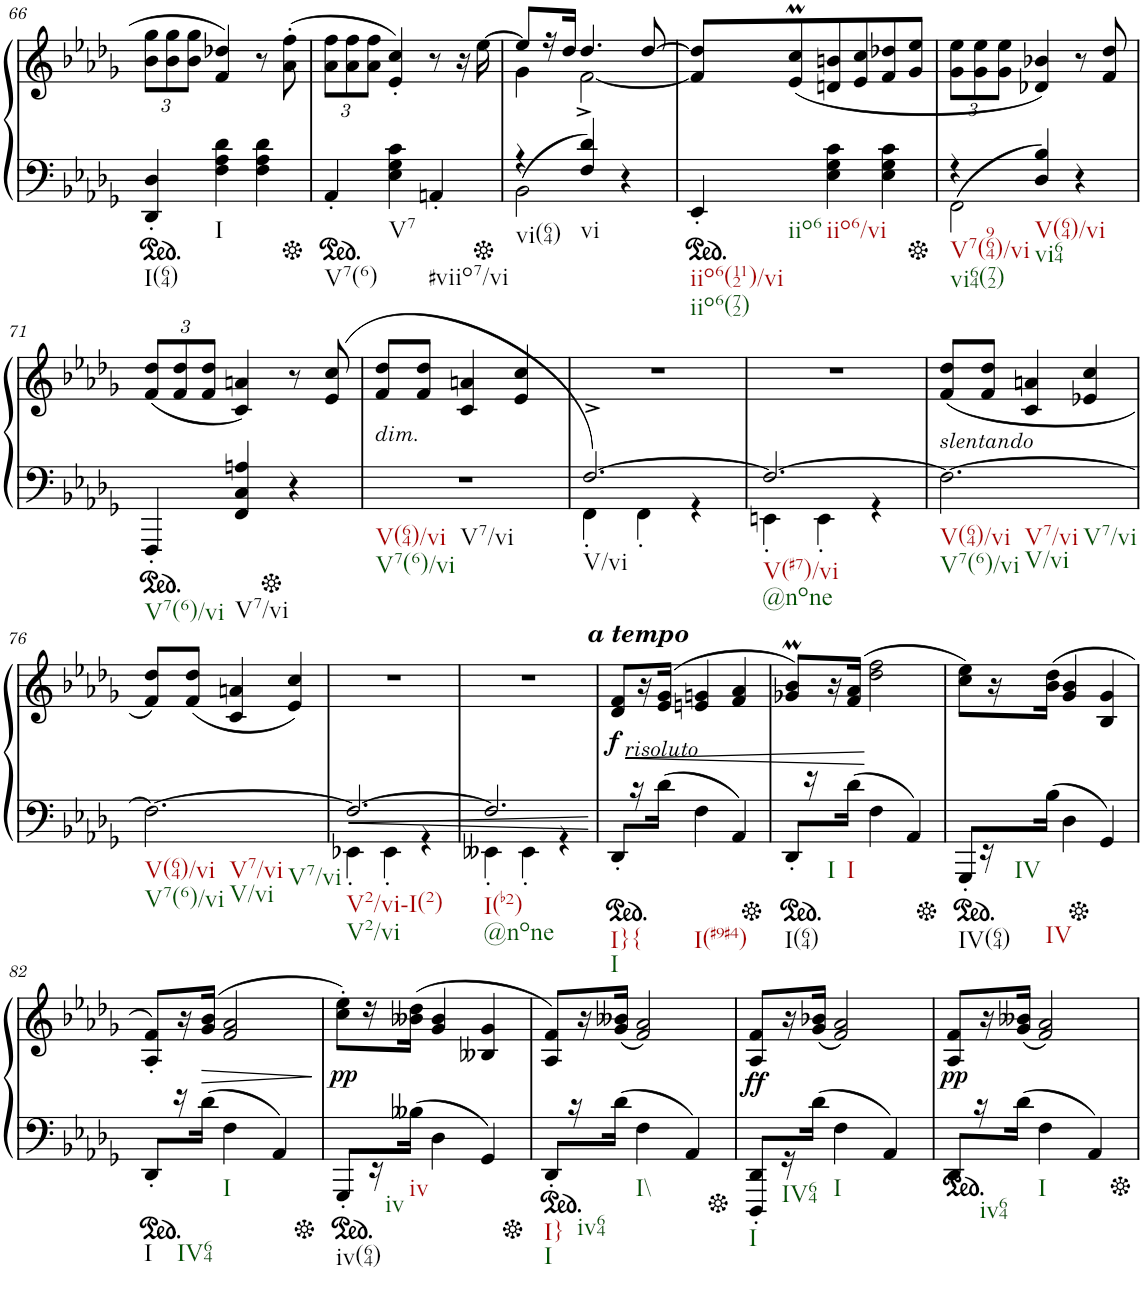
**kern	**dynam	**kern	**dynam
*part2	*part2	*part1	*part1
*staff2	*staff2	*staff1	*staff1
*I"piano	*	*I"piano	*
*I'Pno	*	*I'Pno	*
!!LO:PB:g=z
*clefF4	*	*clefG2	*
*k[b-e-a-d-g-]	*	*k[b-e-a-d-g-]	*
*M3/4	*	*M3/4	*
*ped	*	*	*
*	*	*Xbrackettup	*
=66	=66	=66	=66
!LO:TX:b:t=I(64)	!	!	!
4DD-/' 4D-/'	.	12b-\ 12gg-\L	.
.	.	12b-\ 12gg-\	.
.	.	12b-\ 12gg-\J	.
!LO:TX:b:t=I	!	!	!
4F\ 4A-\ 4d-\	.	4f/ 4dd-X/	.
4F\ 4A-\ 4d-\	.	8r	.
.	.	(8a-\' 8ff\'	.
=67	=67	=67	=67
*Xped	*	*	*
*ped	*	*	*
!LO:TX:b:t=V7(6)	!	!	!
4AA-'/	.	12a-\ 12ff\L	.
.	.	12a-\ 12ff\	.
.	.	12a-\ 12ff\J	.
!LO:TX:b:t=V7	!	!	!
4E-\ 4G-\ 4c\	.	4e-/' 4cc/')	.
!LO:TX:b:t=#viio7/vi	!	!	!
4AAn'/	.	8r	.
.	.	16r	.
.	.	[>16ee-\	.
=68	=68	=68	=68
*Xped	*	*	*
*^	*	*^	*
!LO:TX:b:t=vi(64)	!	!	!	!	!
4r	(>2BB-\	.	8ee-/L]	4g-\	.
.	.	.	16r	.	.
.	.	.	16dd-/JJ	.	.
!LO:TX:b:t=vi	!	!	!	!	!
(4F/ 4d-/	.	.	4.dd-/	[2f^\	.
4r	4ryy	.	.	.	.
.	.	.	[8dd-/	.	.
*v	*v	*	*	*	*
*	*	*v	*v	*
=69	=69	=69	=69
*ped	*	*	*
!LO:TX:b:t=iio6(112)/vi	!	!	!
!LO:TX:b:t=iio6(72)	!	!	!
!LO:TX:b:t=iio6	!	!	!
4EE-'/	.	8f/] 8dd-/]L	.
.	.	(<8e-/M 8cc/M	.
!LO:TX:b:t=iio6/vi	!	!	!
4E-\ 4G-\ 4c\	.	8dn/ 8bn/	.
.	.	8e-/ 8cc/	.
4E-\ 4G-\ 4c\	.	8f/ 8dd-X/	.
.	.	8g-/ 8ee-/J	.
=70	=70	=70	=70
*Xped	*	*	*
*^	*	*	*
!LO:TX:b:t=V7(964)/vi	!	!	!	!
!LO:TX:b:t=vi64(72)	!	!	!	!
4r	2FF\	.	12g-\ 12ee-\L	.
.	.	.	12g-\ 12ee-\	.
.	.	.	12g-\ 12ee-\J	.
!LO:TX:b:t=V(64)/vi	!	!	!	!
!LO:TX:b:t=vi64	!	!	!	!
4D-/ 4B-/)	.	.	4d-X/ 4b-X/)	.
4r	4ryy	.	8r	.
.	.	.	8f/ 8dd-/	.
*v	*v	*	*	*
!!LO:LB:g=z
=71	=71	=71	=71
*ped	*	*	*
!LO:TX:b:t=V7(6)/vi	!	!	!
4FFF'/	.	(12f/ 12dd-/L	.
.	.	12f/ 12dd-/	.
.	.	12f/ 12dd-/J	.
!LO:TX:b:t=V7/vi	!	!	!
4FF/ 4C/ 4An/	.	4c/ 4an/)	.
*Xped	*	*	*
4r	.	8r	.
.	.	(>8e-/ 8cc/	.
=72	=72	=72	=72
!	!	!LO:TX:b:i:t=dim.	!
!LO:TX:b:t=V(64)/vi	!	!	!
!LO:TX:b:t=V7(6)/vi	!	!	!
!LO:TX:b:t=V7/vi	!	!	!
2.r	.	8f/ 8dd-/L	.
.	.	8f/ 8dd-/J	.
.	.	4c/ 4an/	.
.	.	4e-/ 4cc/	.
=73	=73	=73	=73
*^	*	*	*
!LO:TX:b:t=V/vi	!	!	!	!
[2.F^/)	4FF'\	.	2.r	.
.	4FF'\	.	.	.
.	4r	.	.	.
=74	=74	=74	=74	=74
!LO:TX:b:t=V(#7)/vi	!	!	!	!
!LO:TX:b:t=@none	!	!	!	!
2.F/_	4EEn'\	.	2.r	.
.	4EE'\	.	.	.
.	4r	.	.	.
=75	=75	=75	=75	=75
!	!	!	!LO:TX:b:i:t=slentando	!
!LO:TX:b:t=V(64)/vi	!	!	!	!
!LO:TX:b:t=V7(6)/vi	!	!	!	!
!LO:TX:b:t=V7/vi	!	!	!	!
!LO:TX:b:t=V/vi	!	!	!	!
!LO:TX:b:t=V7/vi	!	!	!	!
*v	*v	*	*	*
2.F\_	.	(8f/ 8dd-/L	.
.	.	8f/ 8dd-/J	.
.	.	4c/ 4an/	.
.	.	4e-X/ 4cc/	.
!!LO:LB:g=z
=76	=76	=76	=76
!LO:TX:b:t=V(64)/vi	!	!	!
!LO:TX:b:t=V7(6)/vi	!	!	!
!LO:TX:b:t=V7/vi	!	!	!
!LO:TX:b:t=V/vi	!	!	!
!LO:TX:b:t=V7/vi	!	!	!
2.F\_	.	8f/ 8dd-/L)	.
.	.	(8f/ 8dd-/J	.
.	.	4c/ 4an/	.
.	.	4e-/ 4cc/)	.
=77	=77	=77	=77
!LO:TX:b:t=V2/vi-I(2)	!	!	!
!LO:TX:b:t=V2/vi	!	!	!
!	!LO:HP:b	!	!
*^	*	*	*
2.F/_	4EE-X'\	<	2.r	.
.	4EE-'\	.	.	.
.	4r	.	.	.
=78	=78	=78	=78	=78
!LO:TX:b:t=I(b2)	!	!	!	!
!LO:TX:b:t=@none	!	!	!	!
2.F/]	4EE--X'\	.	2.r	.
.	4EE--'\	.	.	.
.	4r	.	.	.
*v	*v	*	*	*
.	[	.	.
=79	=79	=79	=79
*ped	*	*	*
!	!	!LO:TX:a:Bi:t=a tempo	!
!	!	!LO:TX:b:i:t=risoluto	!
!LO:TX:b:t=I}{	!	!	!
!LO:TX:b:t=I	!	!	!
!	!	!	!LO:DY:b
8DD-'/L	.	8d-/ 8f/L	f
!	!	!	!LO:HP:b
16r	.	16r	<
(16d-\JJ	.	(>16e-/ 16g-/JJ	.
!LO:TX:b:t=I(#9#4)	!	!	!
4F\	.	4en/ 4gn/	.
4AA-/)	.	4f/ 4a-/	.
=80	=80	=80	=80
*Xped	*	*	*
*ped	*	*	*
!LO:TX:b:t=I(64)	!	!	!
8DD-'/L	.	8g-X/M 8b-/ML)	.
!LO:TX:b:t=I	!	!	!
16r	.	16r	.
!LO:TX:b:t=I	!	!	!
(16d-\JJ	.	(16f/ 16a-/JJ	.
4F\	.	2dd-\ 2ff\	[
4AA-/)	.	.	.
=81	=81	=81	=81
*Xped	*	*	*
*ped	*	*	*
!LO:TX:b:t=IV(64)	!	!	!
8GGG-'/L	.	8cc\ 8ee-\L)	.
!LO:TX:b:t=IV	!	!	!
16r	.	16r	.
!LO:TX:b:t=IV	!	!	!
(16B-\JJ	.	(16b-\ 16dd-\JJ	.
4D-\	.	4g-/ 4b-/	.
*Xped	*	*	*
4GG-/)	.	4B-/ 4g-/	.
!!LO:LB:g=z
=82	=82	=82	=82
*ped	*	*	*
!LO:TX:b:t=I	!	!	!
8DD-'/L	.	8A-/' 8f/'L)	.
!LO:TX:b:t=IV64	!	!	!
16r	.	16r	.
!	!	!	!LO:HP:b
(16d-\JJ	.	(>16g-/ 16b-/JJ	>
!LO:TX:b:t=I	!	!	!
4F\	.	2f/ 2a-/	.
4AA-/)	.	.	.
.	.	.	]
=83	=83	=83	=83
*Xped	*	*	*
*ped	*	*	*
!LO:TX:b:t=iv(64)	!	!	!
!	!	!	!LO:DY:b
8GGG-'/L	.	8cc\' 8ee-\'L)	pp
!LO:TX:b:t=iv	!	!	!
16r	.	16r	.
!LO:TX:b:t=iv	!	!	!
(16B--X\JJ	.	(16b--X\ 16dd-\JJ	.
4D-\	.	4g-/ 4b--/	.
4GG-/)	.	4B--X/ 4g-/	.
=84	=84	=84	=84
*Xped	*	*	*
*ped	*	*	*
!LO:TX:b:t=I}	!	!	!
!LO:TX:b:t=I	!	!	!
8DD-'/L	.	8A-/ 8f/L)	.
!LO:TX:b:t=iv64	!	!	!
16r	.	16r	.
(16d-\JJ	.	(16g-/ 16b--X/JJ	.
!LO:TX:b:t=I\\	!	!	!
4F\	.	2f/ 2a-/)	.
4AA-/)	.	.	.
=85	=85	=85	=85
*Xped	*	*	*
!LO:TX:b:t=I	!	!	!
!	!	!	!LO:DY:b
8DDD-/' 8DD-/'L	.	8A-/ 8f/L	ff
!LO:TX:b:t=IV64	!	!	!
16r	.	16r	.
(16d-\JJ	.	(16g-/ 16b-X/JJ	.
!LO:TX:b:t=I	!	!	!
4F\	.	2f/ 2a-/)	.
4AA-/)	.	.	.
=86	=86	=86	=86
*ped	*	*	*
!	!	!	!LO:DY:b
8DD-'/L	.	8A-/ 8f/L	pp
!LO:TX:b:t=iv64	!	!	!
16r	.	16r	.
(16d-\JJ	.	(16g-/ 16b--X/JJ	.
!LO:TX:b:t=I	!	!	!
4F\	.	2f/ 2a-/)	.
4AA-/)	.	.	.
*Xped	*	*	*
=	=	=	=
*-	*-	*-	*-
